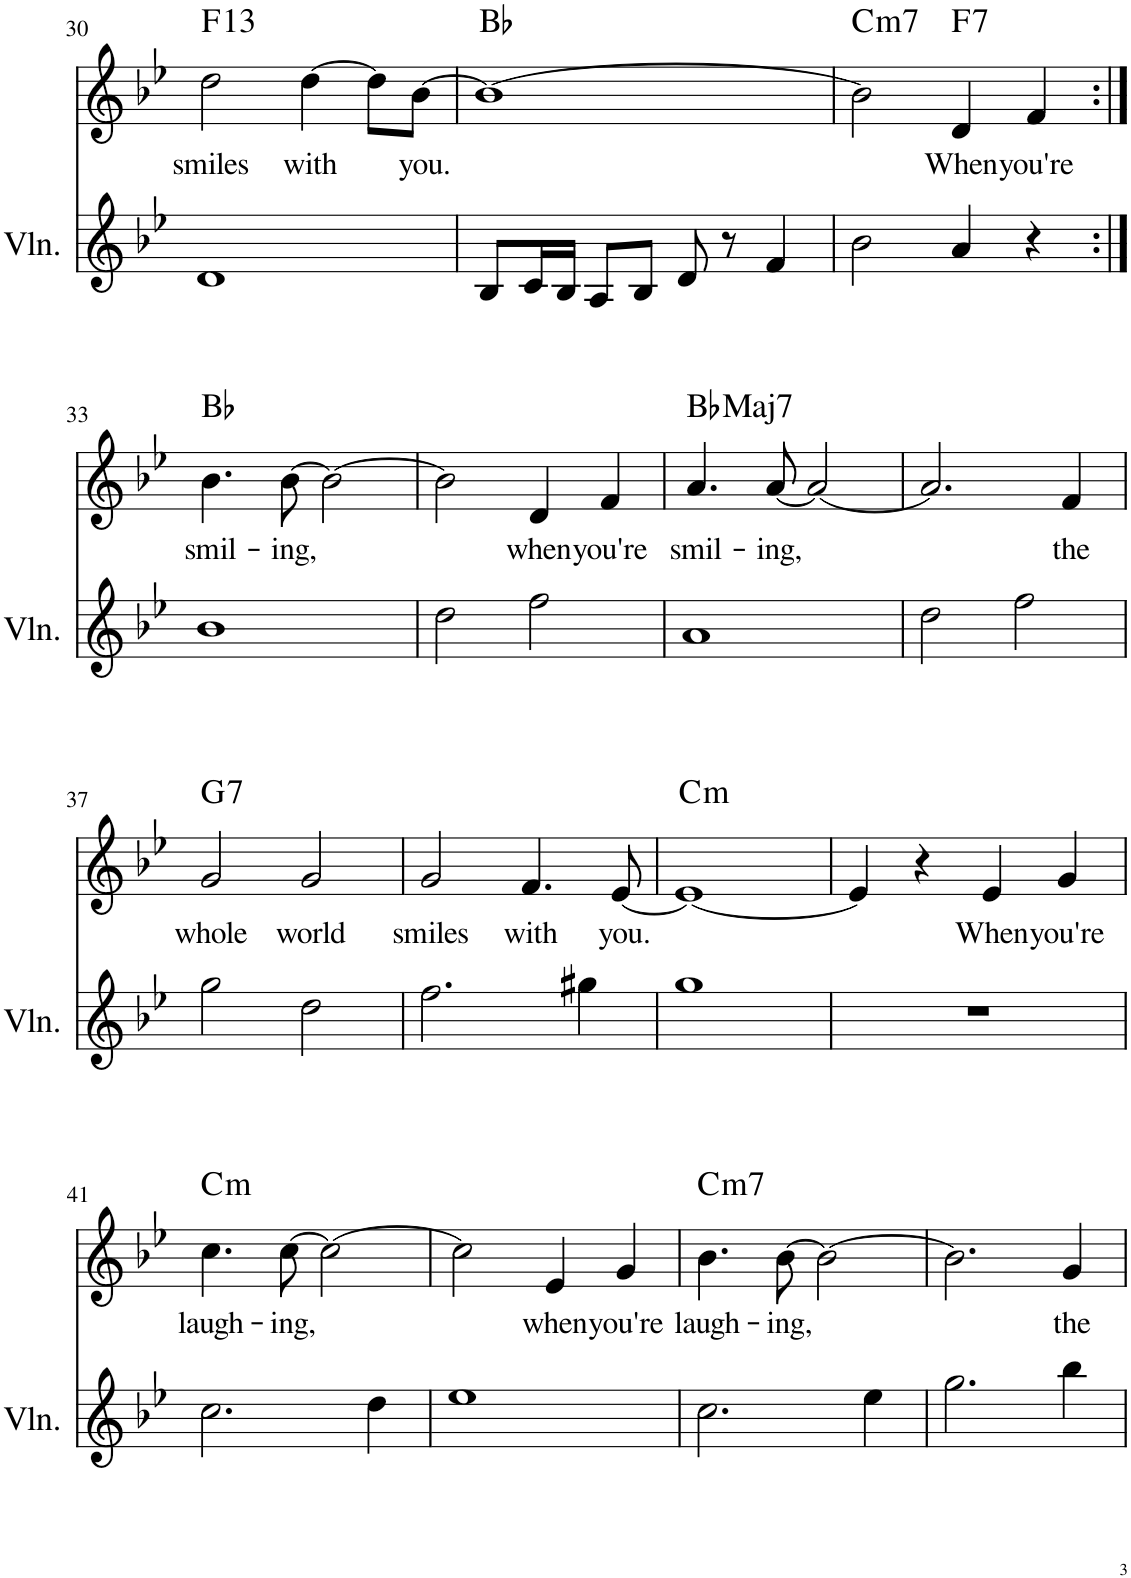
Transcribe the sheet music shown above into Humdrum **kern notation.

**kern	**kern	**text	**harte
*part2	*part1	*part1	*part1
*staff2	*staff1	*staff1	*
*I"Violin	*I"Piano	*	*
*I'Vln.	*I'Pno	*	*
!!LO:PB:g=z
*clefG2	*clefG2	*	*
*k[b-e-]	*k[b-e-]	*	*
*B-:	*B-:	*	*
*M4/4	*M4/4	*	*
=30	=30	=30	=30
!	!	!LO:LY:b	!LO:H:kt=13
1d	2dd\	smiles	F:9(11,13)
!	!	!LO:LY:b	!
.	[4dd\	with	.
.	8dd\L]	.	.
!	!	!LO:LY:b	!
.	[8b-\J	you.	.
=31	=31	=31	=31
8B-/L	1b-_	.	Bb:maj
16c/L	.	.	.
16B-/JJ	.	.	.
8A/L	.	.	.
8B-/J	.	.	.
8d/	.	.	.
8r	.	.	.
4f/	.	.	.
=32	=32	=32	=32
!	!	!	!LO:H:kt=m7
2b-\	2b-\]	.	C:min7
!	!	!LO:LY:b	!LO:H:kt=7
4a/	4d/	When	F:7
!	!	!LO:LY:b	!
4r	4f/	you're	.
!!LO:LB:g=z
=33:|!	=33:|!	=33:|!	=33:|!
!	!	!LO:LY:b	!
1b-	4.b-\	smil-	Bb:maj
!	!	!LO:LY:b	!
.	[8b-\	-ing,	.
.	2b-\_	.	.
=34	=34	=34	=34
2dd\	2b-\]	.	.
!	!	!LO:LY:b	!
2ff\	4d/	when	.
!	!	!LO:LY:b	!
.	4f/	you're	.
=35	=35	=35	=35
!	!	!LO:LY:b	!LO:H:kt=Maj7
1a	4.a/	smil-	Bb:maj7
!	!	!LO:LY:b	!
.	[8a/	-ing,	.
.	2a/_	.	.
=36	=36	=36	=36
2dd\	2.a/]	.	.
2ff\	.	.	.
!	!	!LO:LY:b	!
.	4f/	the	.
!!LO:LB:g=z
=37	=37	=37	=37
!	!	!LO:LY:b	!LO:H:kt=7
2gg\	2g/	whole	G:7
!	!	!LO:LY:b	!
2dd\	2g/	world	.
=38	=38	=38	=38
!	!	!LO:LY:b	!
2.ff\	2g/	smiles	.
!	!	!LO:LY:b	!
.	4.f/	with	.
4gg#X\	.	.	.
!	!	!LO:LY:b	!
.	[8e-/	you.	.
=39	=39	=39	=39
!	!	!	!LO:H:kt=m
1gg	1e-_	.	C:min
=40	=40	=40	=40
1r	4e-/]	.	.
.	4r	.	.
!	!	!LO:LY:b	!
.	4e-/	When	.
!	!	!LO:LY:b	!
.	4g/	you're	.
!!LO:LB:g=z
=41	=41	=41	=41
!	!	!LO:LY:b	!LO:H:kt=m
2.cc\	4.cc\	laugh-	C:min
!	!	!LO:LY:b	!
.	[8cc\	-ing,	.
.	2cc\_	.	.
4dd\	.	.	.
=42	=42	=42	=42
1ee-	2cc\]	.	.
!	!	!LO:LY:b	!
.	4e-/	when	.
!	!	!LO:LY:b	!
.	4g/	you're	.
=43	=43	=43	=43
!	!	!LO:LY:b	!LO:H:kt=m7
2.cc\	4.b-\	laugh-	C:min7
!	!	!LO:LY:b	!
.	[8b-\	-ing,	.
.	2b-\_	.	.
4ee-\	.	.	.
=44	=44	=44	=44
2.gg\	2.b-\]	.	.
!	!	!LO:LY:b	!
4bb-\	4g/	the	.
=	=	=	=
*-	*-	*-	*-
